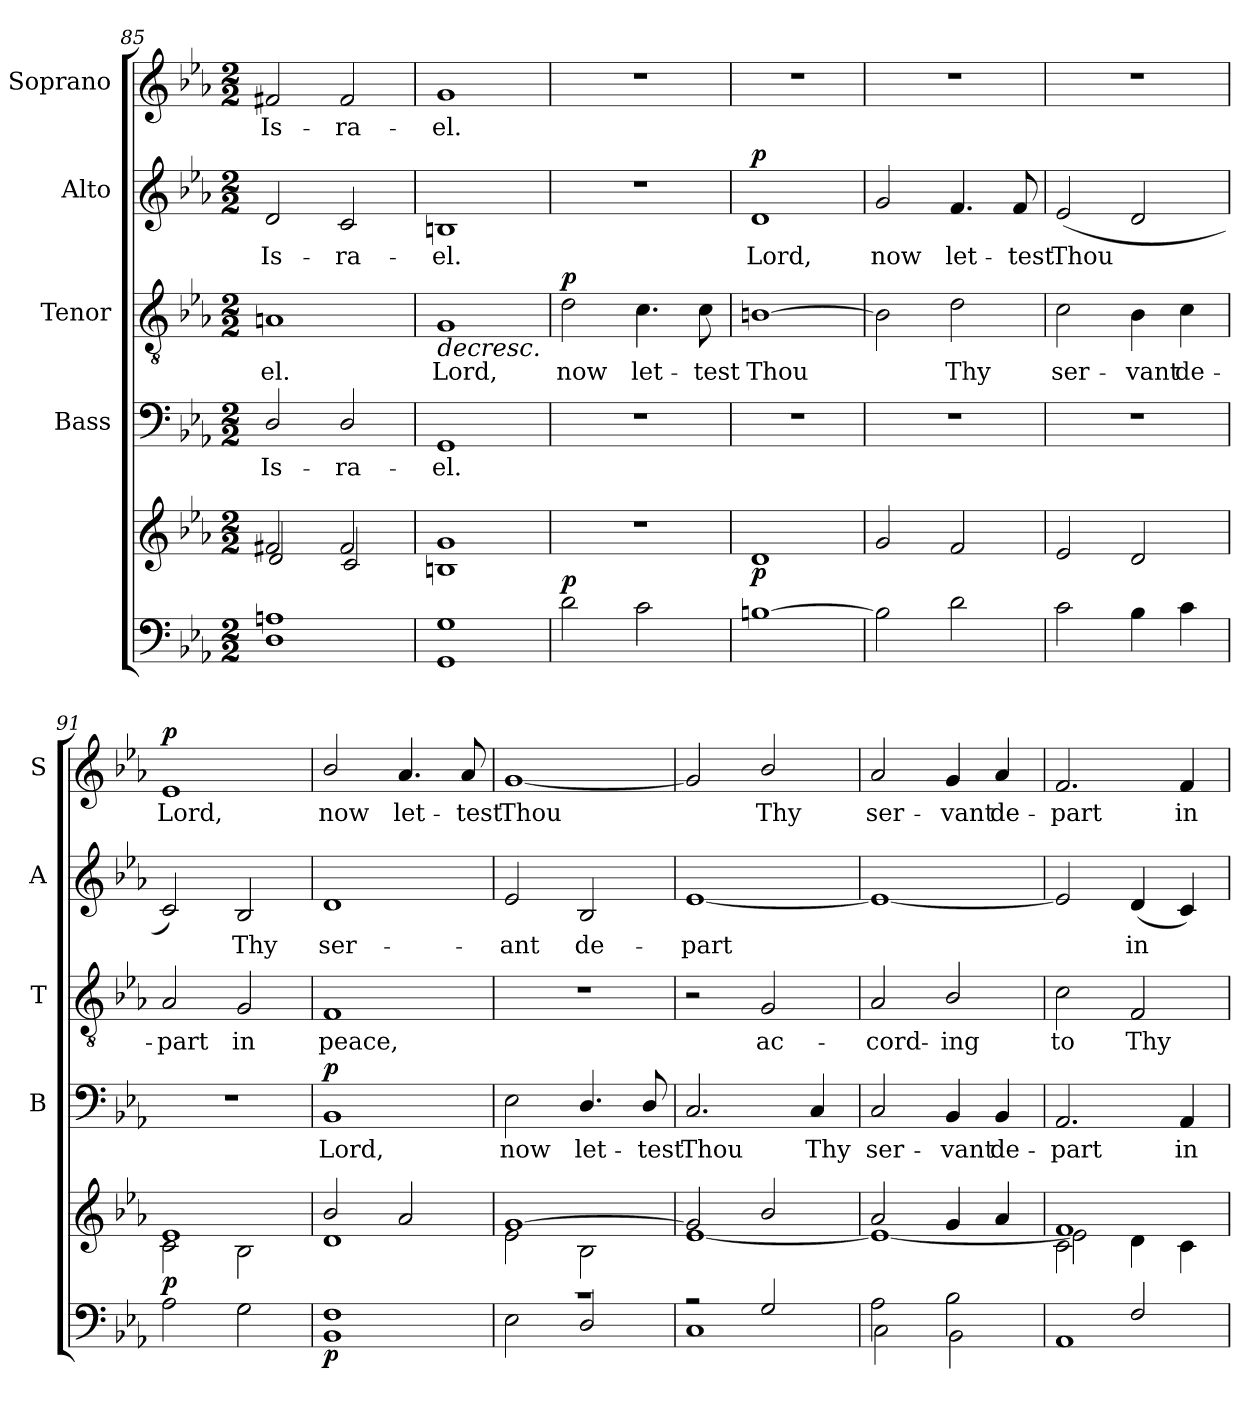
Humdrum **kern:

**kern	**kern	**dynam	**kern	**text	**dynam	**kern	**text	**dynam	**kern	**text	**dynam	**kern	**text	**dynam
*part5	*part5	*part5	*part4	*part4	*part4	*part3	*part3	*part3	*part2	*part2	*part2	*part1	*part1	*part1
*staff6	*staff5	*staff5/6	*staff4	*staff4	*staff4	*staff3	*staff3	*staff3	*staff2	*staff2	*staff2	*staff1	*staff1	*staff1
*	*	*	*I"Bass	*	*	*I"Tenor	*	*	*I"Alto	*	*	*I"Soprano	*	*
*	*	*	*I'B	*	*	*I'T	*	*	*I'A	*	*	*I'S	*	*
*clefF4	*clefG2	*	*clefF4	*	*	*clefGv2	*	*	*clefG2	*	*	*clefG2	*	*
*k[b-e-a-]	*k[b-e-a-]	*	*k[b-e-a-]	*	*	*k[b-e-a-]	*	*	*k[b-e-a-]	*	*	*k[b-e-a-]	*	*
*E-:	*E-:	*	*E-:	*	*	*E-:	*	*	*E-:	*	*	*E-:	*	*
*M2/2	*M2/2	*	*M2/2	*	*	*M2/2	*	*	*M2/2	*	*	*M2/2	*	*
=85	=85	=85	=85	=85	=85	=85	=85	=85	=85	=85	=85	=85	=85	=85
*^	*^	*	*	*	*	*	*	*	*	*	*	*	*	*
!	!	!	!	!	!	!LO:LY:b	!	!	!LO:LY:b	!	!	!LO:LY:b	!	!	!LO:LY:b	!
1An	1D	2f#X/	2d/	.	2D/	Is-	.	1An	-el.	.	2d/	Is-	.	2f#X/	Is-	.
!	!	!	!	!	!	!LO:LY:b	!	!	!	!	!	!LO:LY:b	!	!	!LO:LY:b	!
.	.	2f#/	2c/	.	2D/	-ra-	.	.	.	.	2c/	-ra-	.	2f#/	-ra-	.
=86	=86	=86	=86	=86	=86	=86	=86	=86	=86	=86	=86	=86	=86	=86	=86	=86
!	!	!	!	!	!	!LO:LY:b	!	!	!LO:LY:b	!LO:HP:b	!	!LO:LY:b	!	!	!LO:LY:b	!
1G	1GG	1g	1Bn	.	1GG	-el.	.	1G	Lord,	>	1Bn	-el.	.	1g	-el.	.
=87	=87	=87	=87	=87	=87	=87	=87	=87	=87	=87	=87	=87	=87	=87	=87	=87
!	!	!	!	!LO:DY:a=2	!	!	!	!	!LO:LY:b	!LO:DY:b	!	!	!	!	!	!
*	*	*v	*v	*	*	*	*	*	*	*	*	*	*	*	*	*
2d\	1ryy	1r	p	1r	.	.	2d\	now	p	1r	.	.	1r	.	.
!	!	!	!	!	!	!	!	!LO:LY:b	!	!	!	!	!	!	!
2c\	.	.	.	.	.	.	4.c\	let-	]	.	.	.	.	.	.
!	!	!	!	!	!	!	!	!LO:LY:b	!	!	!	!	!	!	!
.	.	.	.	.	.	.	8c\	-test	.	.	.	.	.	.	.
!!LO:LB:g=z
=88	=88	=88	=88	=88	=88	=88	=88	=88	=88	=88	=88	=88	=88	=88	=88
*	*	*^	*	*	*	*	*	*	*	*	*	*	*	*	*
!	!	!	!	!LO:DY:b	!	!	!	!	!LO:LY:b	!	!	!LO:LY:b	!LO:DY:b	!	!	!
[1Bn	1ryy	1ryy	1d	p	1r	.	.	[1Bn	Thou	.	1d	Lord,	p	1r	.	.
=89	=89	=89	=89	=89	=89	=89	=89	=89	=89	=89	=89	=89	=89	=89	=89	=89
!	!	!	!	!	!	!	!	!	!	!	!	!LO:LY:b	!	!	!	!
2B\]	1ryy	1ryy	2g/	.	1r	.	.	2B\]	.	.	2g/	now	.	1r	.	.
!	!	!	!	!	!	!	!	!	!LO:LY:b	!	!	!LO:LY:b	!	!	!	!
2d\	.	.	2f/	.	.	.	.	2d\	Thy	.	4.f/	let-	.	.	.	.
!	!	!	!	!	!	!	!	!	!	!	!	!LO:LY:b	!	!	!	!
.	.	.	.	.	.	.	.	.	.	.	8f/	-test	.	.	.	.
=90	=90	=90	=90	=90	=90	=90	=90	=90	=90	=90	=90	=90	=90	=90	=90	=90
!	!	!	!	!	!	!	!	!	!LO:LY:b	!	!	!LO:LY:b	!	!	!	!
2c\	1ryy	1ryy	2e-/	.	1r	.	.	2c\	ser-	.	(<2e-/	Thou	.	1r	.	.
!	!	!	!	!	!	!	!	!	!LO:LY:b	!	!	!	!	!	!	!
4B-\	.	.	2d/	.	.	.	.	4B-\	-vant	.	2d/	.	.	.	.	.
!	!	!	!	!	!	!	!	!	!LO:LY:b	!	!	!	!	!	!	!
4c\	.	.	.	.	.	.	.	4c\	de-	.	.	.	.	.	.	.
=91	=91	=91	=91	=91	=91	=91	=91	=91	=91	=91	=91	=91	=91	=91	=91	=91
!	!	!	!	!LO:DY:b	!	!	!	!	!LO:LY:b	!	!	!	!	!	!LO:LY:b	!LO:DY:b
2A-\	1ryy	1e-	2c\	p	1r	.	.	2A-/	-part	.	2c/)	.	.	1e-	Lord,	p
!	!	!	!	!	!	!	!	!	!LO:LY:b	!	!	!LO:LY:b	!	!	!	!
2G\	.	.	2B-\	.	.	.	.	2G/	in	.	2B-/	Thy	.	.	.	.
=92	=92	=92	=92	=92	=92	=92	=92	=92	=92	=92	=92	=92	=92	=92	=92	=92
!	!	!	!	!LO:DY:b=2	!	!LO:LY:b	!LO:DY:b	!	!LO:LY:b	!	!	!LO:LY:b	!	!	!LO:LY:b	!
1F	1BB-	2b-/	1d	p	1BB-	Lord,	p	1F	peace,	.	1d	ser-	.	2b-/	now	.
!	!	!	!	!	!	!	!	!	!	!	!	!	!	!	!LO:LY:b	!
.	.	2a-/	.	.	.	.	.	.	.	.	.	.	.	4.a-/	let-	.
!	!	!	!	!	!	!	!	!	!	!	!	!	!	!	!LO:LY:b	!
.	.	.	.	.	.	.	.	.	.	.	.	.	.	8a-/	-test	.
=93	=93	=93	=93	=93	=93	=93	=93	=93	=93	=93	=93	=93	=93	=93	=93	=93
!	!	!	!	!	!	!LO:LY:b	!	!	!	!	!	!LO:LY:b	!	!	!LO:LY:b	!
1r	2E-\	[>1g	2e-\	.	2E-\	now	.	1r	.	.	2e-/	-ant	.	[1g	Thou	.
!	!	!	!	!	!	!LO:LY:b	!	!	!	!	!	!LO:LY:b	!	!	!	!
.	2D/	.	2B-\	.	4.D/	let-	.	.	.	.	2B-/	de-	.	.	.	.
!	!	!	!	!	!	!LO:LY:b	!	!	!	!	!	!	!	!	!	!
.	.	.	.	.	8D/	-test	.	.	.	.	.	.	.	.	.	.
=94	=94	=94	=94	=94	=94	=94	=94	=94	=94	=94	=94	=94	=94	=94	=94	=94
!	!	!	!	!	!	!LO:LY:b	!	!	!	!	!	!LO:LY:b	!	!	!	!
2r	1C	2g/]	[<1e-	.	2.C/	Thou	.	2r	.	.	[1e-	-part	.	2g/]	.	.
!	!	!	!	!	!	!	!	!	!LO:LY:b	!	!	!	!	!	!LO:LY:b	!
2G/	.	2b-/	.	.	.	.	.	2G/	ac-	.	.	.	.	2b-/	Thy	.
!	!	!	!	!	!	!LO:LY:b	!	!	!	!	!	!	!	!	!	!
.	.	.	.	.	4C/	Thy	.	.	.	.	.	.	.	.	.	.
=95	=95	=95	=95	=95	=95	=95	=95	=95	=95	=95	=95	=95	=95	=95	=95	=95
!	!	!	!	!	!	!LO:LY:b	!	!	!LO:LY:b	!	!	!	!	!	!LO:LY:b	!
2A-\	2C\	2a-/	1e-_	.	2C/	ser-	.	2A-/	-cord-	.	1e-_	.	.	2a-/	ser-	.
!	!	!	!	!	!	!LO:LY:b	!	!	!LO:LY:b	!	!	!	!	!	!LO:LY:b	!
2B-\	2BB-\	4g/	.	.	4BB-/	-vant	.	2B-/	-ing	.	.	.	.	4g/	-vant	.
!	!	!	!	!	!	!LO:LY:b	!	!	!	!	!	!	!	!	!LO:LY:b	!
.	.	4a-/	.	.	4BB-/	de-	.	.	.	.	.	.	.	4a-/	de-	.
=96	=96	=96	=96	=96	=96	=96	=96	=96	=96	=96	=96	=96	=96	=96	=96	=96
*	*	*	*^	*	*	*	*	*	*	*	*	*	*	*	*	*
!	!	!	!	!	!	!	!LO:LY:b	!	!	!LO:LY:b	!	!	!	!	!	!LO:LY:b	!
2ryy	1AA-	1f	2e-\]	2c\	.	2.AA-/	-part	.	2c\	to	.	2e-/]	.	.	2.f/	-part	.
!	!	!	!	!	!	!	!	!	!	!LO:LY:b	!	!	!LO:LY:b	!	!	!	!
2F/	.	.	4d\	2ryy	.	.	.	.	2F/	Thy	.	(<4d/	in	.	.	.	.
!	!	!	!	!	!	!	!LO:LY:b	!	!	!	!	!	!	!	!	!LO:LY:b	!
.	.	.	4c\	.	.	4AA-/	in	.	.	.	.	4c/)	.	.	4f/	in	.
*v	*v	*	*	*	*	*	*	*	*	*	*	*	*	*	*	*	*
*	*v	*v	*v	*	*	*	*	*	*	*	*	*	*	*	*	*
=	=	=	=	=	=	=	=	=	=	=	=	=	=	=
*-	*-	*-	*-	*-	*-	*-	*-	*-	*-	*-	*-	*-	*-	*-
